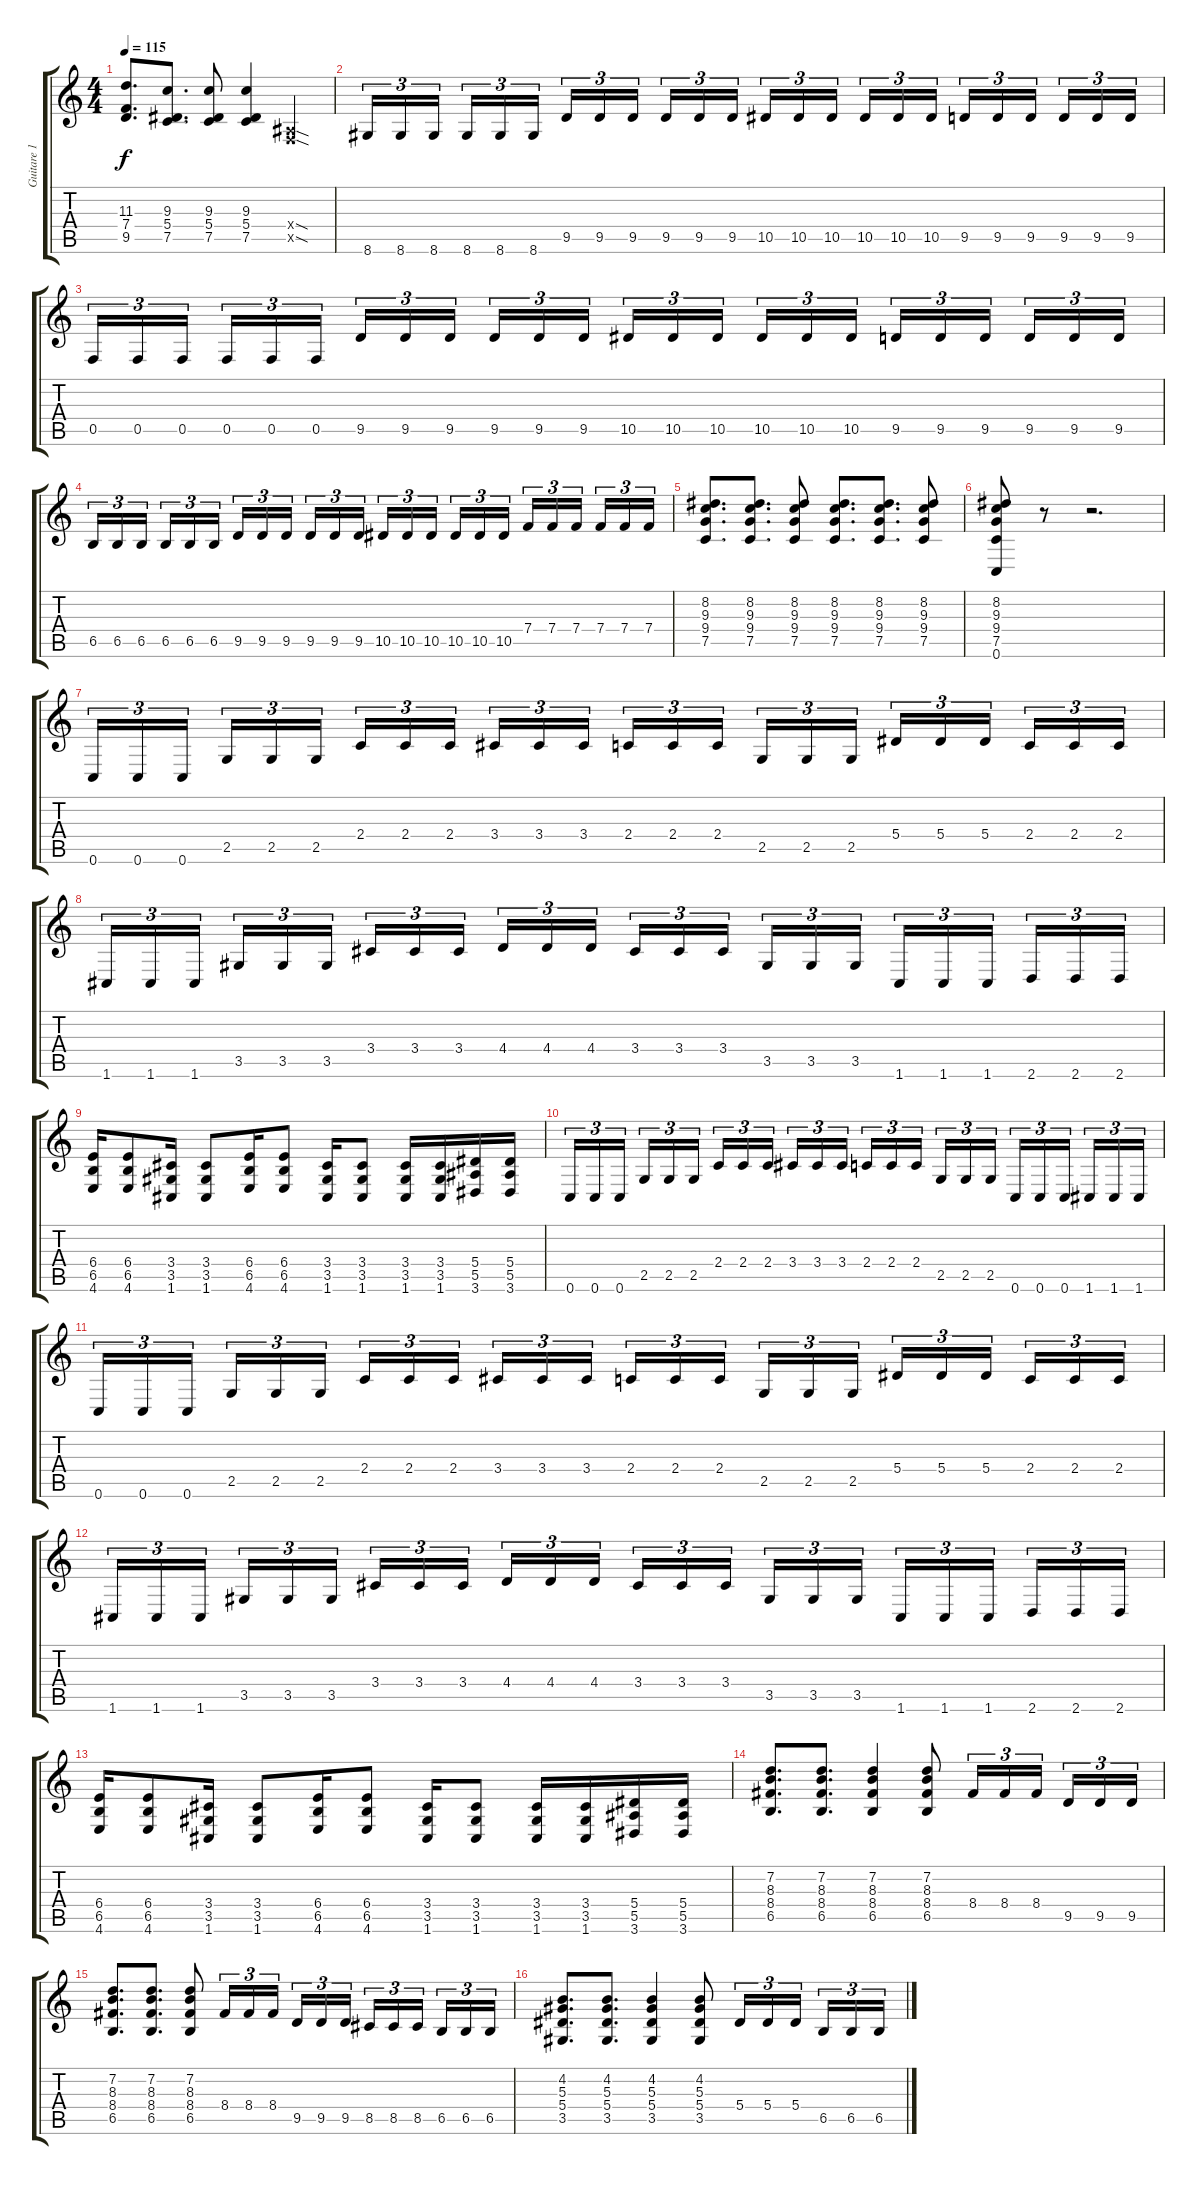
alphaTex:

\track ("Guitare 1" "Guitare 1") {instrument distortionguitar}
\staff {score tabs}
\tuning (C4 G3 Eb3 Bb2 F2 C2) {hide}
\ts (4 4)
\tempo 115
\clef g2
\ks c
(11.3 7.4 9.5).8{d dy f} (9.3 5.4 7.5).8{d} (9.3 5.4 7.5).8 (9.3 5.4 7.5).4 (0.4{sod x} 0.5{sod x}).4 |
8.6.16{tu (3 2)} 8.6.16{tu (3 2)} 8.6.16{tu (3 2) beam splitsecondary} 8.6.16{tu (3 2)} 8.6.16{tu (3 2)} 8.6.16{tu (3 2)} 9.5.16{tu (3 2)} 9.5.16{tu (3 2)} 9.5.16{tu (3 2) beam splitsecondary} 9.5.16{tu (3 2)} 9.5.16{tu (3 2)} 9.5.16{tu (3 2)} 10.5.16{tu (3 2)} 10.5.16{tu (3 2)} 10.5.16{tu (3 2) beam splitsecondary} 10.5.16{tu (3 2)} 10.5.16{tu (3 2)} 10.5.16{tu (3 2)} 9.5.16{tu (3 2)} 9.5.16{tu (3 2)} 9.5.16{tu (3 2) beam splitsecondary} 9.5.16{tu (3 2)} 9.5.16{tu (3 2)} 9.5.16{tu (3 2)} |
0.5.16{tu (3 2)} 0.5.16{tu (3 2)} 0.5.16{tu (3 2) beam splitsecondary} 0.5.16{tu (3 2)} 0.5.16{tu (3 2)} 0.5.16{tu (3 2)} 9.5.16{tu (3 2)} 9.5.16{tu (3 2)} 9.5.16{tu (3 2) beam splitsecondary} 9.5.16{tu (3 2)} 9.5.16{tu (3 2)} 9.5.16{tu (3 2)} 10.5.16{tu (3 2)} 10.5.16{tu (3 2)} 10.5.16{tu (3 2) beam splitsecondary} 10.5.16{tu (3 2)} 10.5.16{tu (3 2)} 10.5.16{tu (3 2)} 9.5.16{tu (3 2)} 9.5.16{tu (3 2)} 9.5.16{tu (3 2) beam splitsecondary} 9.5.16{tu (3 2)} 9.5.16{tu (3 2)} 9.5.16{tu (3 2)} |
6.5.16{tu (3 2)} 6.5.16{tu (3 2)} 6.5.16{tu (3 2) beam splitsecondary} 6.5.16{tu (3 2)} 6.5.16{tu (3 2)} 6.5.16{tu (3 2)} 9.5.16{tu (3 2)} 9.5.16{tu (3 2)} 9.5.16{tu (3 2) beam splitsecondary} 9.5.16{tu (3 2)} 9.5.16{tu (3 2)} 9.5.16{tu (3 2)} 10.5.16{tu (3 2)} 10.5.16{tu (3 2)} 10.5.16{tu (3 2) beam splitsecondary} 10.5.16{tu (3 2)} 10.5.16{tu (3 2)} 10.5.16{tu (3 2)} 7.4.16{tu (3 2)} 7.4.16{tu (3 2)} 7.4.16{tu (3 2) beam splitsecondary} 7.4.16{tu (3 2)} 7.4.16{tu (3 2)} 7.4.16{tu (3 2)} |
(8.2 9.3 9.4 7.5).8{d} (8.2 9.3 9.4 7.5).8{d} (8.2 9.3 9.4 7.5).8 (8.2 9.3 9.4 7.5).8{d} (8.2 9.3 9.4 7.5).8{d} (8.2 9.3 9.4 7.5).8 |
(8.2 9.3 9.4 7.5 0.6).8 r.8 r.2{d} |
0.6.16{tu (3 2)} 0.6.16{tu (3 2)} 0.6.16{tu (3 2) beam splitsecondary} 2.5.16{tu (3 2)} 2.5.16{tu (3 2)} 2.5.16{tu (3 2)} 2.4.16{tu (3 2)} 2.4.16{tu (3 2)} 2.4.16{tu (3 2) beam splitsecondary} 3.4.16{tu (3 2)} 3.4.16{tu (3 2)} 3.4.16{tu (3 2)} 2.4.16{tu (3 2)} 2.4.16{tu (3 2)} 2.4.16{tu (3 2) beam splitsecondary} 2.5.16{tu (3 2)} 2.5.16{tu (3 2)} 2.5.16{tu (3 2)} 5.4.16{tu (3 2)} 5.4.16{tu (3 2)} 5.4.16{tu (3 2) beam splitsecondary} 2.4.16{tu (3 2)} 2.4.16{tu (3 2)} 2.4.16{tu (3 2)} |
1.6.16{tu (3 2)} 1.6.16{tu (3 2)} 1.6.16{tu (3 2) beam splitsecondary} 3.5.16{tu (3 2)} 3.5.16{tu (3 2)} 3.5.16{tu (3 2)} 3.4.16{tu (3 2)} 3.4.16{tu (3 2)} 3.4.16{tu (3 2) beam splitsecondary} 4.4.16{tu (3 2)} 4.4.16{tu (3 2)} 4.4.16{tu (3 2)} 3.4.16{tu (3 2)} 3.4.16{tu (3 2)} 3.4.16{tu (3 2) beam splitsecondary} 3.5.16{tu (3 2)} 3.5.16{tu (3 2)} 3.5.16{tu (3 2)} 1.6.16{tu (3 2)} 1.6.16{tu (3 2)} 1.6.16{tu (3 2) beam splitsecondary} 2.6.16{tu (3 2)} 2.6.16{tu (3 2)} 2.6.16{tu (3 2)} |
(6.4 6.5 4.6).16 (6.4 6.5 4.6).8 (3.4 3.5 1.6).16 (3.4 3.5 1.6).8 (6.4 6.5 4.6).16 (6.4 6.5 4.6).8 (3.4 3.5 1.6).16 (3.4 3.5 1.6).8 (3.4 3.5 1.6).16 (3.4 3.5 1.6).16 (5.4 5.5 3.6).16 (5.4 5.5 3.6).16 |
0.6.16{tu (3 2)} 0.6.16{tu (3 2)} 0.6.16{tu (3 2) beam splitsecondary} 2.5.16{tu (3 2)} 2.5.16{tu (3 2)} 2.5.16{tu (3 2)} 2.4.16{tu (3 2)} 2.4.16{tu (3 2)} 2.4.16{tu (3 2) beam splitsecondary} 3.4.16{tu (3 2)} 3.4.16{tu (3 2)} 3.4.16{tu (3 2)} 2.4.16{tu (3 2)} 2.4.16{tu (3 2)} 2.4.16{tu (3 2) beam splitsecondary} 2.5.16{tu (3 2)} 2.5.16{tu (3 2)} 2.5.16{tu (3 2)} 0.6.16{tu (3 2)} 0.6.16{tu (3 2)} 0.6.16{tu (3 2) beam splitsecondary} 1.6.16{tu (3 2)} 1.6.16{tu (3 2)} 1.6.16{tu (3 2)} |
0.6.16{tu (3 2)} 0.6.16{tu (3 2)} 0.6.16{tu (3 2) beam splitsecondary} 2.5.16{tu (3 2)} 2.5.16{tu (3 2)} 2.5.16{tu (3 2)} 2.4.16{tu (3 2)} 2.4.16{tu (3 2)} 2.4.16{tu (3 2) beam splitsecondary} 3.4.16{tu (3 2)} 3.4.16{tu (3 2)} 3.4.16{tu (3 2)} 2.4.16{tu (3 2)} 2.4.16{tu (3 2)} 2.4.16{tu (3 2) beam splitsecondary} 2.5.16{tu (3 2)} 2.5.16{tu (3 2)} 2.5.16{tu (3 2)} 5.4.16{tu (3 2)} 5.4.16{tu (3 2)} 5.4.16{tu (3 2) beam splitsecondary} 2.4.16{tu (3 2)} 2.4.16{tu (3 2)} 2.4.16{tu (3 2)} |
1.6.16{tu (3 2)} 1.6.16{tu (3 2)} 1.6.16{tu (3 2) beam splitsecondary} 3.5.16{tu (3 2)} 3.5.16{tu (3 2)} 3.5.16{tu (3 2)} 3.4.16{tu (3 2)} 3.4.16{tu (3 2)} 3.4.16{tu (3 2) beam splitsecondary} 4.4.16{tu (3 2)} 4.4.16{tu (3 2)} 4.4.16{tu (3 2)} 3.4.16{tu (3 2)} 3.4.16{tu (3 2)} 3.4.16{tu (3 2) beam splitsecondary} 3.5.16{tu (3 2)} 3.5.16{tu (3 2)} 3.5.16{tu (3 2)} 1.6.16{tu (3 2)} 1.6.16{tu (3 2)} 1.6.16{tu (3 2) beam splitsecondary} 2.6.16{tu (3 2)} 2.6.16{tu (3 2)} 2.6.16{tu (3 2)} |
(6.4 6.5 4.6).16 (6.4 6.5 4.6).8 (3.4 3.5 1.6).16 (3.4 3.5 1.6).8 (6.4 6.5 4.6).16 (6.4 6.5 4.6).8 (3.4 3.5 1.6).16 (3.4 3.5 1.6).8 (3.4 3.5 1.6).16 (3.4 3.5 1.6).16 (5.4 5.5 3.6).16 (5.4 5.5 3.6).16 |
(7.2 8.3 8.4 6.5).8{d} (7.2 8.3 8.4 6.5).8{d} (7.2 8.3 8.4 6.5).4 (7.2 8.3 8.4 6.5).8 8.4.16{tu (3 2)} 8.4.16{tu (3 2)} 8.4.16{tu (3 2) beam splitsecondary} 9.5.16{tu (3 2)} 9.5.16{tu (3 2)} 9.5.16{tu (3 2)} |
(7.2 8.3 8.4 6.5).8{d} (7.2 8.3 8.4 6.5).8{d} (7.2 8.3 8.4 6.5).8 8.4.16{tu (3 2)} 8.4.16{tu (3 2)} 8.4.16{tu (3 2) beam splitsecondary} 9.5.16{tu (3 2)} 9.5.16{tu (3 2)} 9.5.16{tu (3 2)} 8.5.16{tu (3 2)} 8.5.16{tu (3 2)} 8.5.16{tu (3 2) beam splitsecondary} 6.5.16{tu (3 2)} 6.5.16{tu (3 2)} 6.5.16{tu (3 2)} |
(4.2 5.3 5.4 3.5).8{d} (4.2 5.3 5.4 3.5).8{d} (4.2 5.3 5.4 3.5).4 (4.2 5.3 5.4 3.5).8 5.4.16{tu (3 2)} 5.4.16{tu (3 2)} 5.4.16{tu (3 2) beam splitsecondary} 6.5.16{tu (3 2)} 6.5.16{tu (3 2)} 6.5.16{tu (3 2)}
